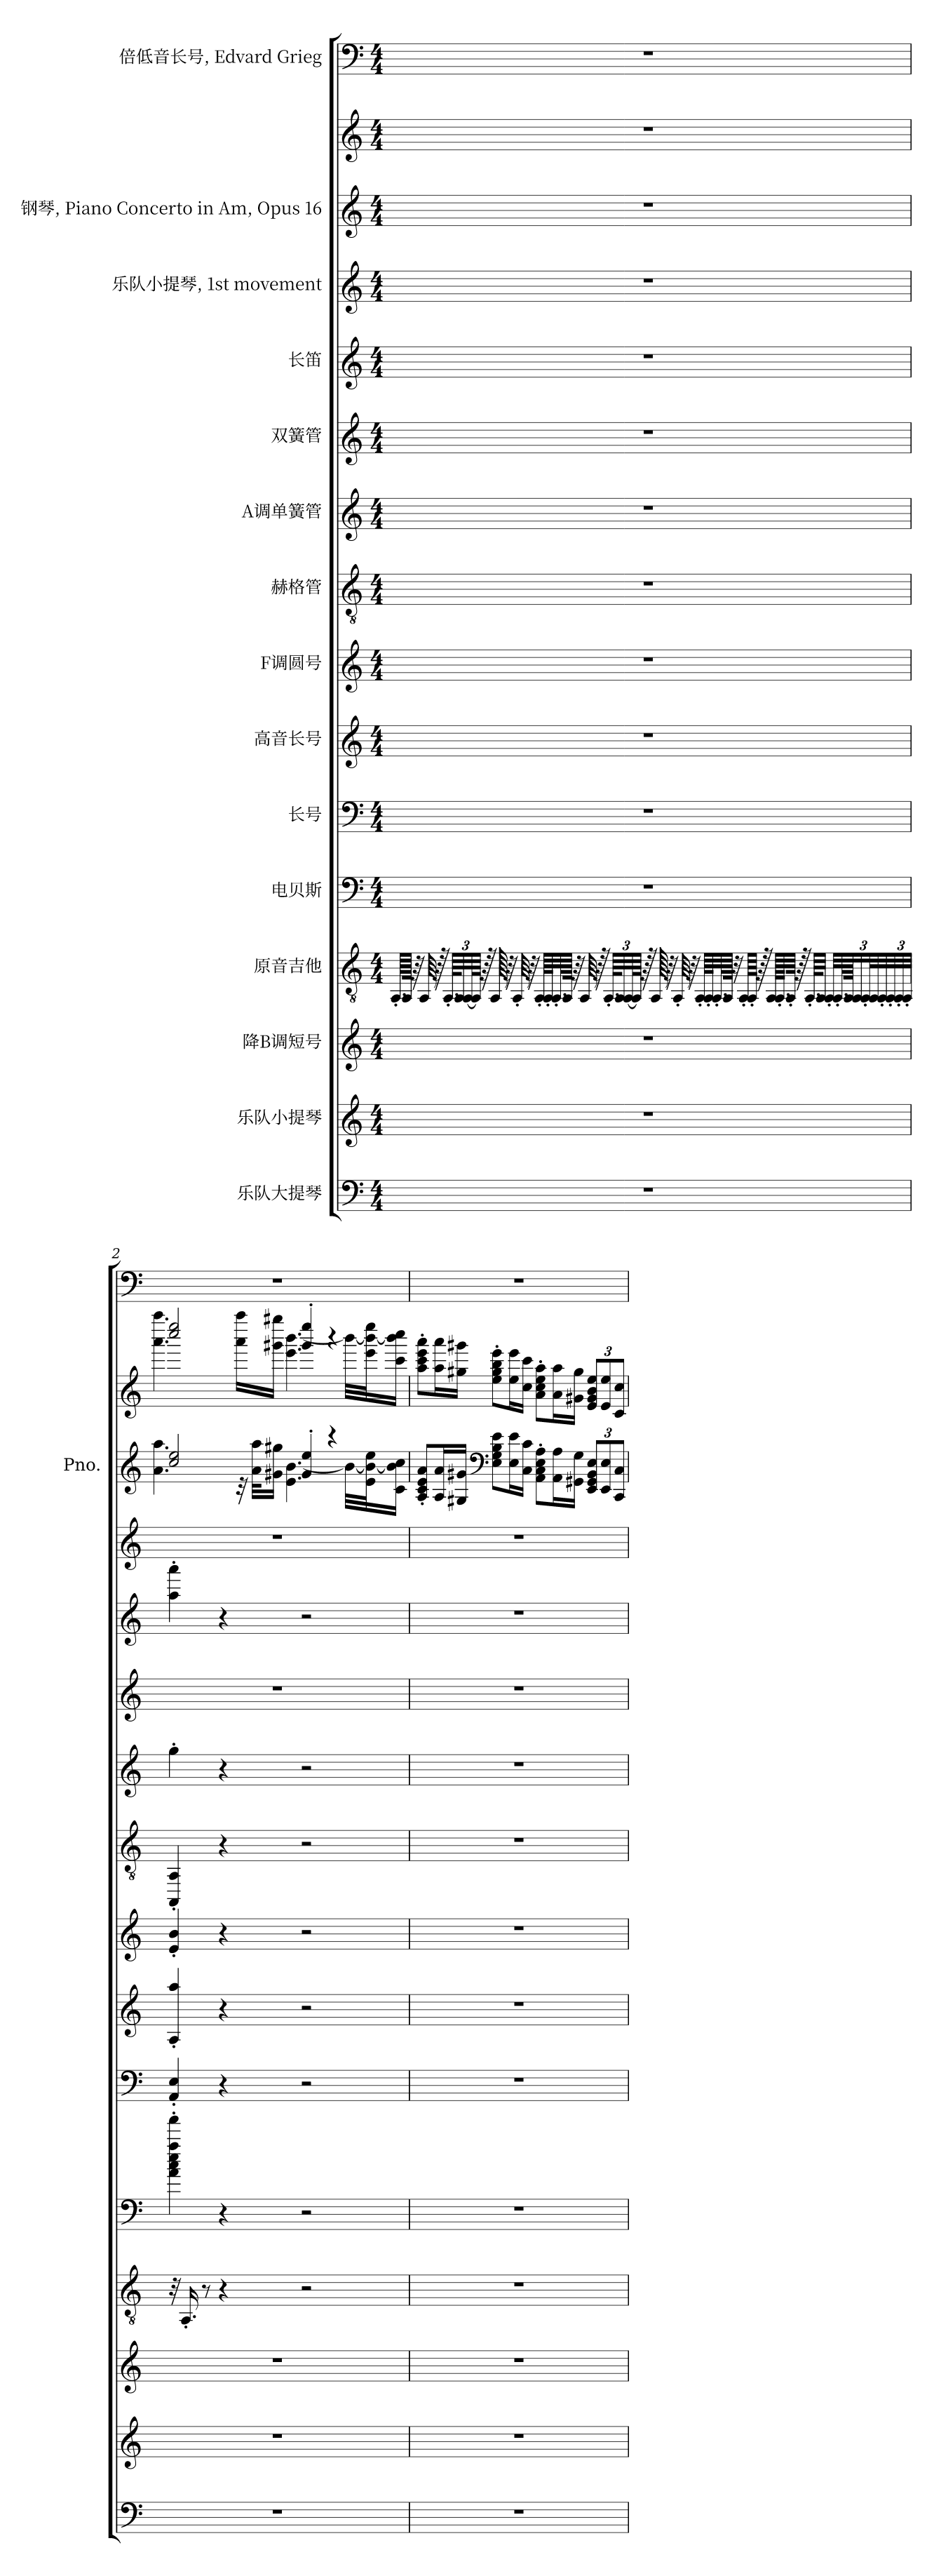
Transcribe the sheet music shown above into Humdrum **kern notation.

**kern	**kern	**kern	**kern	**kern	**kern	**kern	**kern	**kern	**kern	**kern	**kern	**kern	**kern	**kern	**kern
*part15	*part14	*part13	*part12	*part11	*part10	*part9	*part8	*part7	*part6	*part5	*part4	*part3	*part2	*part2	*part1
*staff16	*staff15	*staff14	*staff13	*staff12	*staff11	*staff10	*staff9	*staff8	*staff7	*staff6	*staff5	*staff4	*staff3	*staff2	*staff1
*I"乐队大提琴	*I"乐队小提琴	*I"降B调短号	*I"原音吉他	*I"电贝斯	*I"长号	*I"高音长号	*I"F调圆号	*I"赫格管	*I"A调单簧管	*I"双簧管	*I"长笛	*I"乐队小提琴, 1st movement	*I"钢琴,   Piano Concerto in Am, Opus 16	*	*I"倍低音长号, Edvard Grieg
*	*	*	*	*	*	*	*	*	*	*	*	*	*I'Pno.	*	*
*clefF4	*clefG2	*clefG2	*clefGv2	*clefF4	*clefF4	*clefG2	*clefG2	*clefGv2	*clefG2	*clefG2	*clefG2	*clefG2	*clefG2	*clefG2	*clefF4
*	*	*ITrd1c2	*	*ITrd7c12	*	*	*ITrd4c7	*	*ITrd2c3	*	*	*	*	*	*
*k[]	*k[]	*k[b-e-]	*k[]	*k[]	*k[]	*k[]	*k[b-]	*k[]	*k[f#c#g#]	*k[]	*k[]	*k[]	*k[]	*k[]	*k[]
*M4/4	*M4/4	*M4/4	*M4/4	*M4/4	*M4/4	*M4/4	*M4/4	*M4/4	*M4/4	*M4/4	*M4/4	*M4/4	*M4/4	*M4/4	*M4/4
*MM120	*MM120	*MM120	*MM120	*MM120	*MM120	*MM120	*MM120	*MM120	*MM120	*MM120	*MM120	*MM120	*MM120	*MM120	*MM120
=1	=1	=1	=1	=1	=1	=1	=1	=1	=1	=1	=1	=1	=1	=1	=1
1r	1r	1r	64.AA'/LLLL	1r	1r	1r	1r	1r	1r	1r	1r	1r	1r	1r	1r
.	.	.	128AA/JJJJk	.	.	.	.	.	.	.	.	.	.	.	.
.	.	.	64r	.	.	.	.	.	.	.	.	.	.	.	.
.	.	.	64AA/	.	.	.	.	.	.	.	.	.	.	.	.
.	.	.	128r	.	.	.	.	.	.	.	.	.	.	.	.
.	.	.	64.AA'/KLLL	.	.	.	.	.	.	.	.	.	.	.	.
*	*	*	*Xbrackettup	*	*	*	*	*	*	*	*	*	*	*	*
.	.	.	48AA/	.	.	.	.	.	.	.	.	.	.	.	.
.	.	.	[96AA/L	.	.	.	.	.	.	.	.	.	.	.	.
.	.	.	64AA/JJJJ]	.	.	.	.	.	.	.	.	.	.	.	.
.	.	.	128r	.	.	.	.	.	.	.	.	.	.	.	.
.	.	.	128AA/	.	.	.	.	.	.	.	.	.	.	.	.
.	.	.	64r	.	.	.	.	.	.	.	.	.	.	.	.
.	.	.	64AA'/	.	.	.	.	.	.	.	.	.	.	.	.
.	.	.	64r	.	.	.	.	.	.	.	.	.	.	.	.
.	.	.	64AA'/KLLL	.	.	.	.	.	.	.	.	.	.	.	.
.	.	.	32AA'/	.	.	.	.	.	.	.	.	.	.	.	.
.	.	.	64.AA'/L	.	.	.	.	.	.	.	.	.	.	.	.
.	.	.	128AA/JJJJk	.	.	.	.	.	.	.	.	.	.	.	.
.	.	.	64r	.	.	.	.	.	.	.	.	.	.	.	.
.	.	.	64AA/	.	.	.	.	.	.	.	.	.	.	.	.
.	.	.	128r	.	.	.	.	.	.	.	.	.	.	.	.
.	.	.	64.AA'/KLLL	.	.	.	.	.	.	.	.	.	.	.	.
.	.	.	48AA/	.	.	.	.	.	.	.	.	.	.	.	.
.	.	.	[96AA/L	.	.	.	.	.	.	.	.	.	.	.	.
.	.	.	64AA/JJJJ]	.	.	.	.	.	.	.	.	.	.	.	.
.	.	.	128r	.	.	.	.	.	.	.	.	.	.	.	.
.	.	.	128AA/	.	.	.	.	.	.	.	.	.	.	.	.
.	.	.	64r	.	.	.	.	.	.	.	.	.	.	.	.
.	.	.	64AA'/	.	.	.	.	.	.	.	.	.	.	.	.
.	.	.	64r	.	.	.	.	.	.	.	.	.	.	.	.
.	.	.	64AA'/KLLL	.	.	.	.	.	.	.	.	.	.	.	.
.	.	.	32AA'/	.	.	.	.	.	.	.	.	.	.	.	.
.	.	.	64.AA'/L	.	.	.	.	.	.	.	.	.	.	.	.
.	.	.	128AA/JJJJk	.	.	.	.	.	.	.	.	.	.	.	.
.	.	.	32r	.	.	.	.	.	.	.	.	.	.	.	.
.	.	.	64AA'/KLLL	.	.	.	.	.	.	.	.	.	.	.	.
.	.	.	32AA'/JJJ	.	.	.	.	.	.	.	.	.	.	.	.
.	.	.	128r	.	.	.	.	.	.	.	.	.	.	.	.
.	.	.	128AA/KKLLL	.	.	.	.	.	.	.	.	.	.	.	.
.	.	.	32.AA'/	.	.	.	.	.	.	.	.	.	.	.	.
.	.	.	64AA'/JJJk	.	.	.	.	.	.	.	.	.	.	.	.
.	.	.	128r	.	.	.	.	.	.	.	.	.	.	.	.
.	.	.	64.AA'/KLLL	.	.	.	.	.	.	.	.	.	.	.	.
.	.	.	32AA/JJJ	.	.	.	.	.	.	.	.	.	.	.	.
.	.	.	32AA'/LLL	.	.	.	.	.	.	.	.	.	.	.	.
.	.	.	64.AA'/L	.	.	.	.	.	.	.	.	.	.	.	.
.	.	.	128AA/JJK	.	.	.	.	.	.	.	.	.	.	.	.
.	.	.	24AA/	.	.	.	.	.	.	.	.	.	.	.	.
.	.	.	48AA'/L	.	.	.	.	.	.	.	.	.	.	.	.
.	.	.	32AA/	.	.	.	.	.	.	.	.	.	.	.	.
.	.	.	32AA'/	.	.	.	.	.	.	.	.	.	.	.	.
.	.	.	48AA'/	.	.	.	.	.	.	.	.	.	.	.	.
.	.	.	48AA'/	.	.	.	.	.	.	.	.	.	.	.	.
.	.	.	48AA'/JJJ	.	.	.	.	.	.	.	.	.	.	.	.
!!LO:PB:g=z
=2	=2	=2	=2	=2	=2	=2	=2	=2	=2	=2	=2	=2	=2	=2	=2
*	*	*	*	*	*	*	*	*	*	*	*	*	*^	*^	*
1r	1r	1r	32r	4A\' 4c\' 4e\' 4a\' 4aa\'	4AA/' 4E/'	4A/' 4aa/'	4A/' 4e/'	4AAA/' 4AA/'	4ee'\	1r	4aa\' 4aaa\'	1r	2cc/ 2ee/	4.a\ 4.aa\	2cccc/ 2eeee/	4.aaa\ 4.aaaa\	1r
.	.	.	16.AA'/	.	.	.	.	.	.	.	.	.	.	.	.	.	.
.	.	.	8r	.	.	.	.	.	.	.	.	.	.	.	.	.	.
.	.	.	4r	4r	4r	4r	4r	4r	4r	.	4r	.	.	.	.	.	.
.	.	.	.	.	.	.	.	.	.	.	.	.	.	32r	.	16aaa\ 16aaaa\LL	.
.	.	.	.	.	.	.	.	.	.	.	.	.	.	32a\ 32aa\KLL	.	.	.
.	.	.	.	.	.	.	.	.	.	.	.	.	.	16g#X\ 16gg#X\JJ	.	16ggg#X\ 16gggg#X\JJ	.
.	.	.	2r	2r	2r	2r	2r	2r	2r	.	2r	.	4g#/' 4ee/'	4.e\ [4.b\	4ggg#/' 4eeee/'	4.eee\ [4.bbb\	.
.	.	.	.	.	.	.	.	.	.	.	.	.	4r	.	4r	.	.
.	.	.	.	.	.	.	.	.	.	.	.	.	.	32b\LLL_	.	32bbb\LLL_	.
.	.	.	.	.	.	.	.	.	.	.	.	.	.	32e\ 32b\_ 32ee\J	.	32eee\ 32bbb\_ 32eeee\J	.
.	.	.	.	.	.	.	.	.	.	.	.	.	.	16c\ 16b\] 16cc\JJ	.	16ccc\ 16bbb\] 16cccc\JJ	.
*	*	*	*	*	*	*	*	*	*	*	*	*	*v	*v	*	*	*
*	*	*	*	*	*	*	*	*	*	*	*	*	*	*v	*v	*
=3	=3	=3	=3	=3	=3	=3	=3	=3	=3	=3	=3	=3	=3	=3	=3
1r	1r	1r	1r	1r	1r	1r	1r	1r	1r	1r	1r	1r	8A/' 8c/' 8e/' 8a/'L	8aa\' 8ccc\' 8eee\' 8aaa\'L	1r
.	.	.	.	.	.	.	.	.	.	.	.	.	16A/ 16a/L	16aa\ 16aaa\L	.
.	.	.	.	.	.	.	.	.	.	.	.	.	16G#X/ 16g#X/JJ	16gg#X\ 16ggg#X\JJ	.
*	*	*	*	*	*	*	*	*	*	*	*	*	*clefF4	*	*
.	.	.	.	.	.	.	.	.	.	.	.	.	8E\ 8G#\ 8B\ 8e\L	8ee\' 8gg#\' 8bb\' 8eee\'L	.
.	.	.	.	.	.	.	.	.	.	.	.	.	16E\ 16e\L	16ee\ 16eee\L	.
.	.	.	.	.	.	.	.	.	.	.	.	.	16C\ 16c\JJ	16cc\ 16ccc\JJ	.
.	.	.	.	.	.	.	.	.	.	.	.	.	8AA\' 8C\' 8E\' 8A\'L	8a\' 8cc\' 8ee\' 8aa\'L	.
.	.	.	.	.	.	.	.	.	.	.	.	.	16AA\ 16A\L	16a\ 16aa\L	.
.	.	.	.	.	.	.	.	.	.	.	.	.	16GG#X\ 16G#\JJ	16g#X\ 16gg#\JJ	.
*	*	*	*	*	*	*	*	*	*	*	*	*	*Xbrackettup	*Xbrackettup	*
.	.	.	.	.	.	.	.	.	.	.	.	.	12EE/ 12GG#/ 12BB/ 12E/L	12e/ 12g#/ 12b/ 12ee/L	.
.	.	.	.	.	.	.	.	.	.	.	.	.	12EE/ 12E/	12e/ 12ee/	.
.	.	.	.	.	.	.	.	.	.	.	.	.	12CC/ 12C/J	12c/ 12cc/J	.
=	=	=	=	=	=	=	=	=	=	=	=	=	=	=	=
*-	*-	*-	*-	*-	*-	*-	*-	*-	*-	*-	*-	*-	*-	*-	*-
